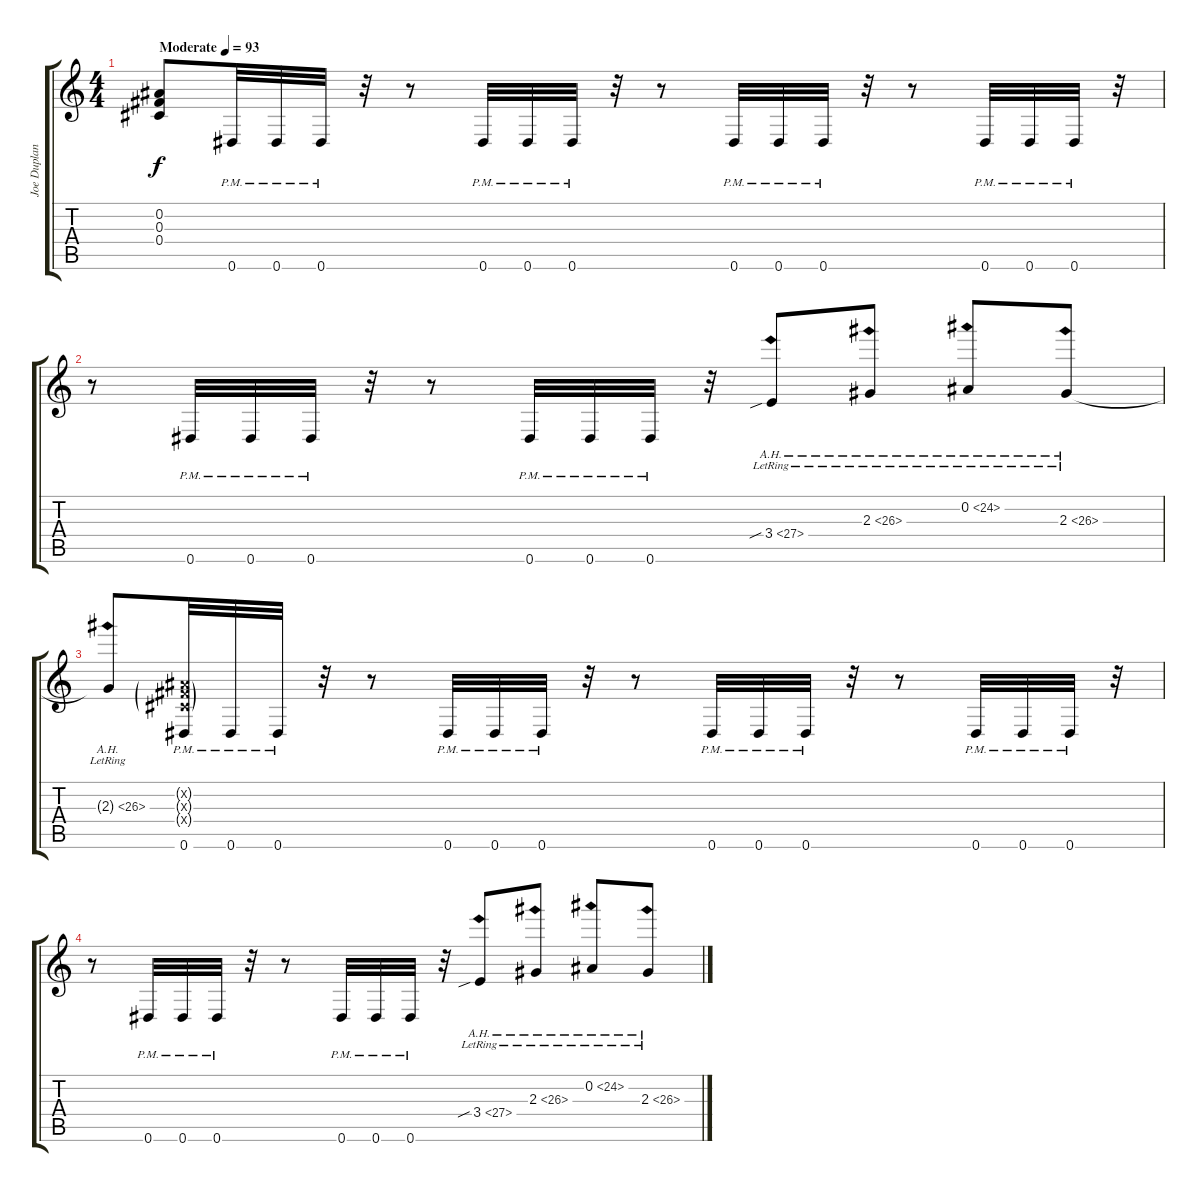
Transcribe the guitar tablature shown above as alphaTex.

\track ("Joe Duplantier" "Joe Duplan") {instrument overdrivenguitar}
\staff {score tabs}
\tuning (Eb4 Bb3 Gb3 Db3 Ab2 Eb2) {hide}
\ts (4 4)
\tempo (93 "Moderate")
\clef g2
\ks c
(0.2 0.3 0.4).8{dy f instrument overdrivenguitar} 0.6{pm}.32 0.6{pm}.32 0.6{pm}.32 r.32 r.8 0.6{pm}.32 0.6{pm}.32 0.6{pm}.32 r.32 r.8 0.6{pm}.32 0.6{pm}.32 0.6{pm}.32 r.32 r.8 0.6{pm}.32 0.6{pm}.32 0.6{pm}.32 r.32 |
r.8 0.6{pm}.32 0.6{pm}.32 0.6{pm}.32 r.32 r.8 0.6{pm}.32 0.6{pm}.32 0.6{pm}.32 r.32 3.4{ah 24 sib lr}.8 2.3{ah 24 lr}.8 0.2{ah 24 lr}.8 2.3{ah 24 lr}.8 |
2.3{ah 24 lr t}.8 (0.2{g x} 0.3{g x} 0.4{g x} 0.6{pm}).32 0.6{pm}.32 0.6{pm}.32 r.32 r.8 0.6{pm}.32 0.6{pm}.32 0.6{pm}.32 r.32 r.8 0.6{pm}.32 0.6{pm}.32 0.6{pm}.32 r.32 r.8 0.6{pm}.32 0.6{pm}.32 0.6{pm}.32 r.32 |
r.8 0.6{pm}.32 0.6{pm}.32 0.6{pm}.32 r.32 r.8 0.6{pm}.32 0.6{pm}.32 0.6{pm}.32 r.32 3.4{ah 24 sib lr}.8 2.3{ah 24 lr}.8 0.2{ah 24 lr}.8 2.3{ah 24 lr}.8
